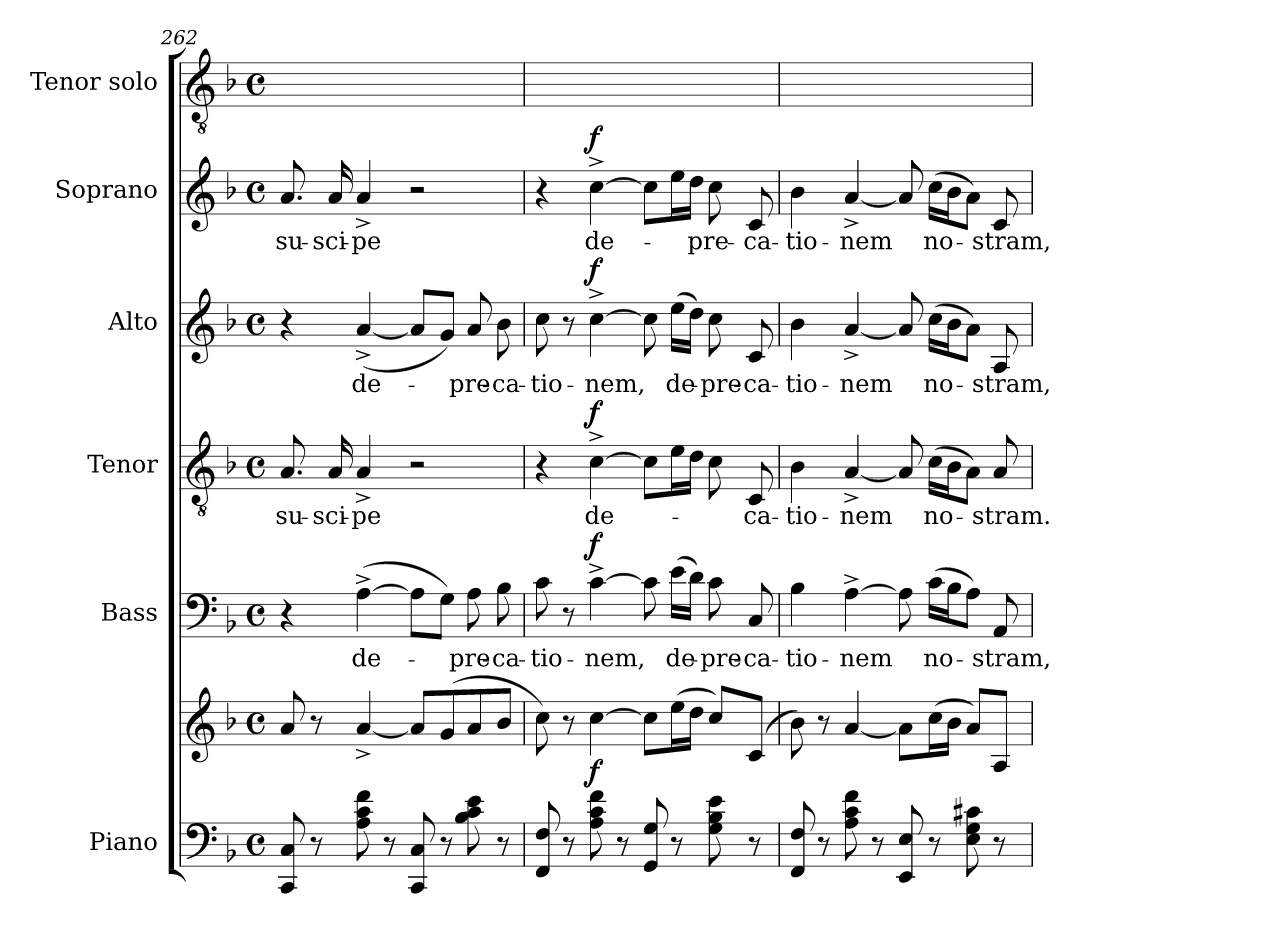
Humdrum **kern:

**kern	**kern	**dynam	**kern	**text	**dynam	**kern	**text	**dynam	**kern	**text	**dynam	**kern	**text	**dynam	**kern
*part6	*part6	*part6	*part5	*part5	*part5	*part4	*part4	*part4	*part3	*part3	*part3	*part2	*part2	*part2	*part1
*staff7	*staff6	*staff6/7	*staff5	*staff5	*staff5	*staff4	*staff4	*staff4	*staff3	*staff3	*staff3	*staff2	*staff2	*staff2	*staff1
*I"Piano	*	*	*I"Bass	*	*	*I"Tenor	*	*	*I"Alto	*	*	*I"Soprano	*	*	*I"Tenor solo
*I'Pno.	*	*	*I'B.	*	*	*I'T.	*	*	*I'A.	*	*	*I'S.	*	*	*I'T.s
!!LO:LB:g=z
*clefF4	*clefG2	*	*clefF4	*	*	*clefGv2	*	*	*clefG2	*	*	*clefG2	*	*	*clefGv2
*k[b-]	*k[b-]	*	*k[b-]	*	*	*k[b-]	*	*	*k[b-]	*	*	*k[b-]	*	*	*k[b-]
*M4/4	*M4/4	*	*M4/4	*	*	*M4/4	*	*	*M4/4	*	*	*M4/4	*	*	*M4/4
*met(c)	*met(c)	*	*met(c)	*	*	*met(c)	*	*	*met(c)	*	*	*met(c)	*	*	*met(c)
=262	=262	=262	=262	=262	=262	=262	=262	=262	=262	=262	=262	=262	=262	=262	=262
!	!	!	!	!	!	!	!LO:LY:b	!	!	!	!	!	!LO:LY:b	!	!
8CC/ 8C/	8a/	.	4r	.	.	8.A/	su-	.	4r	.	.	8.a/	su-	.	1ryy
8r	8r	.	.	.	.	.	.	.	.	.	.	.	.	.	.
!	!	!	!	!	!	!	!LO:LY:b	!	!	!	!	!	!LO:LY:b	!	!
.	.	.	.	.	.	16A/	-sci-	.	.	.	.	16a/	-sci-	.	.
!	!	!	!	!LO:LY:b	!	!	!LO:LY:b	!	!	!LO:LY:b	!	!	!LO:LY:b	!	!
8A\ 8c\ 8f\	[4a^/	.	(>[4A^\	de-	.	4A^/	-pe	.	(<[4a^/	de-	.	4a^/	-pe	.	.
8r	.	.	.	.	.	.	.	.	.	.	.	.	.	.	.
8CC/ 8C/	8a/L]	.	8A\L]	.	.	2r	.	.	8a/L]	.	.	2r	.	.	.
8r	(<8g/	.	8G\J)	.	.	.	.	.	8g/J)	.	.	.	.	.	.
!	!	!	!	!LO:LY:b	!	!	!	!	!	!LO:LY:b	!	!	!	!	!
8B-\ 8c\ 8e\	8a/	.	8A\	-pre-	.	.	.	.	8a/	-pre-	.	.	.	.	.
!	!	!	!	!LO:LY:b	!	!	!	!	!	!LO:LY:b	!	!	!	!	!
8r	8b-/J	.	8B-\	-ca-	.	.	.	.	8b-\	-ca-	.	.	.	.	.
=263	=263	=263	=263	=263	=263	=263	=263	=263	=263	=263	=263	=263	=263	=263	=263
!	!	!	!	!LO:LY:b	!	!	!	!	!	!LO:LY:b	!	!	!	!	!
8FF/ 8F/	8cc\)	.	8c\	-tio-	.	4r	.	.	8cc\	-tio-	.	4r	.	.	1ryy
8r	8r	.	8r	.	.	.	.	.	8r	.	.	.	.	.	.
!	!	!LO:DY:a=2	!	!LO:LY:b	!LO:DY:a	!	!LO:LY:b	!LO:DY:a	!	!LO:LY:b	!LO:DY:a	!	!LO:LY:b	!LO:DY:a	!
8A\ 8c\ 8f\	[4cc\	f	[4c^\	-nem,	f	[4c^\	de-	f	[4cc^\	-nem,	f	[4cc^\	de-	f	.
8r	.	.	.	.	.	.	.	.	.	.	.	.	.	.	.
8GG/ 8G/	8cc\L]	.	8c\]	.	.	8c\L]	.	.	8cc\]	.	.	8cc\L]	.	.	.
!	!	!	!	!LO:LY:b	!	!	!	!	!	!LO:LY:b	!	!	!	!	!
8r	(>16ee\L	.	(>16e\LL	de-	.	16e\L	.	.	(>16ee\LL	de-	.	16ee\L	.	.	.
.	16dd\JJ	.	16d\JJ)	.	.	16d\JJ	.	.	16dd\JJ)	.	.	16dd\JJ	.	.	.
!	!	!	!	!LO:LY:b	!	!	!	!	!	!LO:LY:b	!	!	!LO:LY:b	!	!
8G\ 8B-\ 8e\	8cc/L)	.	8c\	-pre-	.	8c\	.	.	8cc\	-pre-	.	8cc\	-pre-	.	.
!	!	!	!	!LO:LY:b	!	!	!LO:LY:b	!	!	!LO:LY:b	!	!	!LO:LY:b	!	!
8r	(<8c/J	.	8C/	-ca-	.	8C/	-ca-	.	8c/	-ca-	.	8c/	-ca-	.	.
=264	=264	=264	=264	=264	=264	=264	=264	=264	=264	=264	=264	=264	=264	=264	=264
!	!	!	!	!LO:LY:b	!	!	!LO:LY:b	!	!	!LO:LY:b	!	!	!LO:LY:b	!	!
8FF/ 8F/	8b-\)	.	4B-\	-tio-	.	4B-\	-tio-	.	4b-\	-tio-	.	4b-\	-tio-	.	1ryy
8r	8r	.	.	.	.	.	.	.	.	.	.	.	.	.	.
!	!	!	!	!LO:LY:b	!	!	!LO:LY:b	!	!	!LO:LY:b	!	!	!LO:LY:b	!	!
8A\ 8c\ 8f\	[4a/	.	[4A^\	-nem	.	[4A^/	-nem	.	[4a^/	-nem	.	[4a^/	-nem	.	.
8r	.	.	.	.	.	.	.	.	.	.	.	.	.	.	.
8EE/ 8E/	8a\L]	.	8A\]	.	.	8A/]	.	.	8a/]	.	.	8a/]	.	.	.
!	!	!	!	!LO:LY:b	!	!	!LO:LY:b	!	!	!LO:LY:b	!	!	!LO:LY:b	!	!
8r	(>16cc\L	.	(>16c\LL	no-	.	(>16c\LL	no-	.	(>16cc\LL	no-	.	(>16cc\LL	no-	.	.
.	16b-\JJ	.	16B-\J	.	.	16B-\J	.	.	16b-\J	.	.	16b-\J	.	.	.
8E\ 8G\ 8c#X\	8a/L)	.	8A\J)	.	.	8A\J)	.	.	8a\J)	.	.	8a\J)	.	.	.
!	!	!	!	!LO:LY:b	!	!	!LO:LY:b	!	!	!LO:LY:b	!	!	!LO:LY:b	!	!
8r	8A/J	.	8AA/	-stram,	.	8A/	-stram.	.	8A/	-stram,	.	8c/	-stram,	.	.
=	=	=	=	=	=	=	=	=	=	=	=	=	=	=	=
*-	*-	*-	*-	*-	*-	*-	*-	*-	*-	*-	*-	*-	*-	*-	*-
